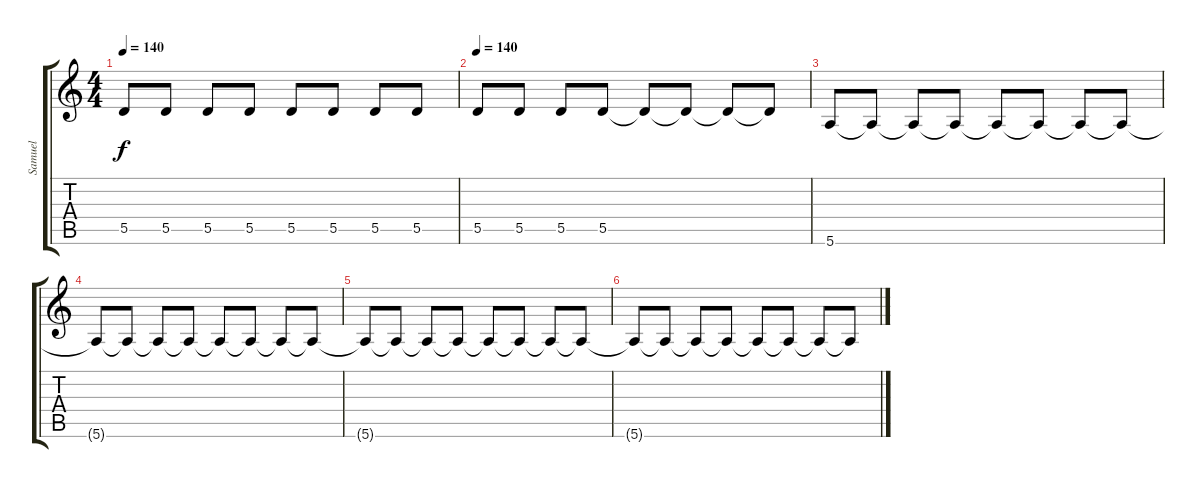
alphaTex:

\track ("Samuel" "Samuel") {instrument electricbassfinger}
\staff {score tabs}
\tuning (E4 B3 G3 D3 A2 E2) {hide}
\ts (4 4)
\tempo 140
\clef g2
\ks c
5.5.8{dy f} 5.5.8 5.5.8 5.5.8 5.5.8 5.5.8 5.5.8 5.5.8 |
\tempo 140
5.5.8 5.5.8 5.5.8 5.5.8 5.5{t}.8 5.5{t}.8 5.5{t}.8 5.5{t}.8 |
5.6.8 5.6{t}.8 5.6{t}.8 5.6{t}.8 5.6{t}.8 5.6{t}.8 5.6{t}.8 5.6{t}.8 |
5.6{t}.8 5.6{t}.8 5.6{t}.8 5.6{t}.8 5.6{t}.8 5.6{t}.8 5.6{t}.8 5.6{t}.8 |
5.6{t}.8 5.6{t}.8 5.6{t}.8 5.6{t}.8 5.6{t}.8 5.6{t}.8 5.6{t}.8 5.6{t}.8 |
5.6{t}.8{volume 0} 5.6{t}.8 5.6{t}.8 5.6{t}.8 5.6{t}.8 5.6{t}.8 5.6{t}.8 5.6{t}.8
